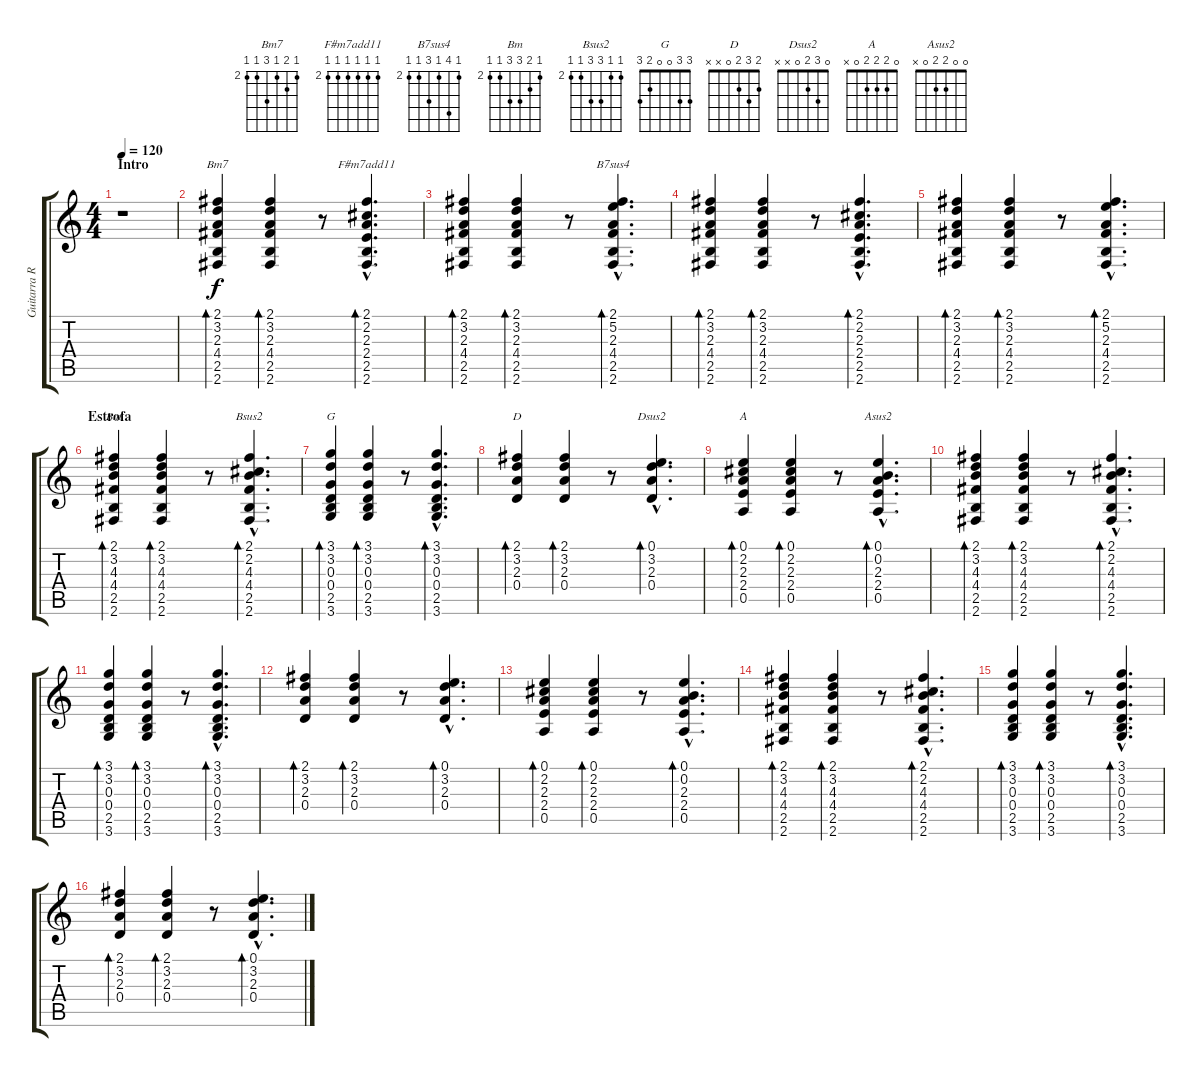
\track ("Guitarra Ritmica" "Guitarra R") {instrument acousticguitarsteel}
\staff {score tabs}
\tuning (E4 B3 G3 D3 A2 E2) {hide}
\chord ("Bm7" 2 3 2 4 2 2) {firstfret 2}
\chord ("F#m7add11" 2 2 2 2 2 2) {firstfret 2}
\chord ("B7sus4" 2 5 2 4 2 2) {firstfret 2}
\chord ("Bm" 2 3 4 4 2 2) {firstfret 2}
\chord ("Bsus2" 2 2 4 4 2 2) {firstfret 2}
\chord ("G" 3 3 0 0 2 3)
\chord ("D" 2 3 2 0 x x)
\chord ("Dsus2" 0 3 2 0 x x)
\chord ("A" 0 2 2 2 0 x)
\chord ("Asus2" 0 0 2 2 0 x)
\ts (4 4)
\section ("" "Intro")
\tempo 120
\clef g2
\ks c
r.1{dy f instrument acousticguitarsteel} |
(2.1 3.2 2.3 4.4 2.5 2.6).4{bd 30 ch "Bm7"} (2.1 3.2 2.3 4.4 2.5 2.6).4{bd 30} r.8 (2.1{hac} 2.2{hac} 2.3{hac} 2.4{hac} 2.5{hac} 2.6{hac}).4{d bd 30 ch "F#m7add11"} |
(2.1 3.2 2.3 4.4 2.5 2.6).4{bd 30} (2.1 3.2 2.3 4.4 2.5 2.6).4{bd 30} r.8 (2.1{hac} 5.2{hac} 2.3{hac} 4.4{hac} 2.5{hac} 2.6{hac}).4{d bd 30 ch "B7sus4"} |
(2.1 3.2 2.3 4.4 2.5 2.6).4{bd 30} (2.1 3.2 2.3 4.4 2.5 2.6).4{bd 30} r.8 (2.1{hac} 2.2{hac} 2.3{hac} 2.4{hac} 2.5{hac} 2.6{hac}).4{d bd 30} |
(2.1 3.2 2.3 4.4 2.5 2.6).4{bd 30} (2.1 3.2 2.3 4.4 2.5 2.6).4{bd 30} r.8 (2.1{hac} 5.2{hac} 2.3{hac} 4.4{hac} 2.5{hac} 2.6{hac}).4{d bd 30} |
\section ("" "Estrofa ")
(2.1 3.2 4.3 4.4 2.5 2.6).4{bd 30 ch "Bm"} (2.1 3.2 4.3 4.4 2.5 2.6).4{bd 30} r.8 (2.1{hac} 2.2{hac} 4.3{hac} 4.4{hac} 2.5{hac} 2.6{hac}).4{d bd 30 ch "Bsus2"} |
(3.1 3.2 0.3 0.4 2.5 3.6).4{bd 30 ch "G"} (3.1 3.2 0.3 0.4 2.5 3.6).4{bd 30} r.8 (3.1{hac} 3.2{hac} 0.3{hac} 0.4{hac} 2.5{hac} 3.6{hac}).4{d bd 30} |
(2.1 3.2 2.3 0.4).4{bd 30 ch "D"} (2.1 3.2 2.3 0.4).4{bd 30} r.8 (0.1{hac} 3.2{hac} 2.3{hac} 0.4{hac}).4{d bd 30 ch "Dsus2"} |
(0.1 2.2 2.3 2.4 0.5).4{bd 30 ch "A"} (0.1 2.2 2.3 2.4 0.5).4{bd 30} r.8 (0.1{hac} 0.2{hac} 2.3{hac} 2.4{hac} 0.5{hac}).4{d bd 30 ch "Asus2"} |
(2.1 3.2 4.3 4.4 2.5 2.6).4{bd 30} (2.1 3.2 4.3 4.4 2.5 2.6).4{bd 30} r.8 (2.1{hac} 2.2{hac} 4.3{hac} 4.4{hac} 2.5{hac} 2.6{hac}).4{d bd 30} |
(3.1 3.2 0.3 0.4 2.5 3.6).4{bd 30} (3.1 3.2 0.3 0.4 2.5 3.6).4{bd 30} r.8 (3.1{hac} 3.2{hac} 0.3{hac} 0.4{hac} 2.5{hac} 3.6{hac}).4{d bd 30} |
(2.1 3.2 2.3 0.4).4{bd 30} (2.1 3.2 2.3 0.4).4{bd 30} r.8 (0.1{hac} 3.2{hac} 2.3{hac} 0.4{hac}).4{d bd 30} |
(0.1 2.2 2.3 2.4 0.5).4{bd 30} (0.1 2.2 2.3 2.4 0.5).4{bd 30} r.8 (0.1{hac} 0.2{hac} 2.3{hac} 2.4{hac} 0.5{hac}).4{d bd 30} |
(2.1 3.2 4.3 4.4 2.5 2.6).4{bd 30} (2.1 3.2 4.3 4.4 2.5 2.6).4{bd 30} r.8 (2.1{hac} 2.2{hac} 4.3{hac} 4.4{hac} 2.5{hac} 2.6{hac}).4{d bd 30} |
(3.1 3.2 0.3 0.4 2.5 3.6).4{bd 30} (3.1 3.2 0.3 0.4 2.5 3.6).4{bd 30} r.8 (3.1{hac} 3.2{hac} 0.3{hac} 0.4{hac} 2.5{hac} 3.6{hac}).4{d bd 30} |
(2.1 3.2 2.3 0.4).4{bd 30} (2.1 3.2 2.3 0.4).4{bd 30} r.8 (0.1{hac} 3.2{hac} 2.3{hac} 0.4{hac}).4{d bd 30}
